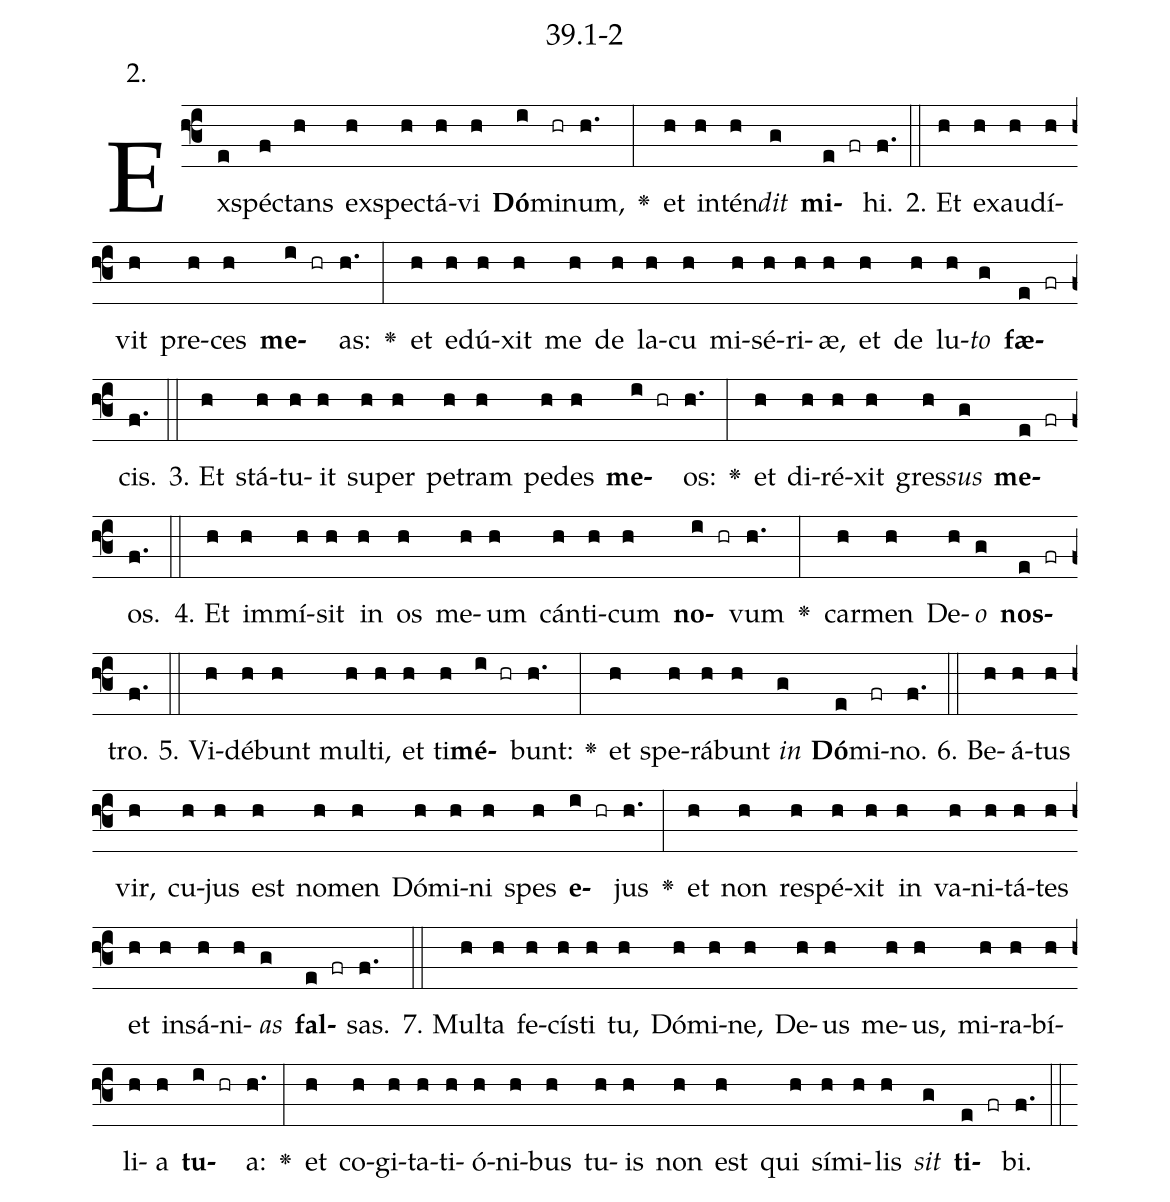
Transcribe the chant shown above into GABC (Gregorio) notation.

name: 39.1-2;
annotation: 2.;
%%
(f3)Ex(e)spéc(f)tans(h) ex(h)spec(h)tá(h)vi(h) <b>Dó</b>(i)mi(hr)num,(h.) <v>\greheightstar</v>(:) et(h) in(h)tén(h)<i>dit</i>(g) <b>mi</b>(e fr)hi.(f.) (::)
2. Et(h) ex(h)au(h)dí(h)vit(h) pre(h)ces(h) <b>me</b>(i hr)as:(h.) <v>\greheightstar</v>(:) et(h) e(h)dú(h)xit(h) me(h) de(h) la(h)cu(h) mi(h)sé(h)ri(h)æ,(h) et(h) de(h) lu(h)<i>to</i>(g) <b>fæ</b>(e fr)cis.(f.) (::)
3. Et(h) stá(h)tu(h)it(h) su(h)per(h) pe(h)tram(h) pe(h)des(h) <b>me</b>(i hr)os:(h.) <v>\greheightstar</v>(:) et(h) di(h)ré(h)xit(h) gres(h)<i>sus</i>(g) <b>me</b>(e fr)os.(f.) (::)
4. Et(h) im(h)mí(h)sit(h) in(h) os(h) me(h)um(h) cán(h)ti(h)cum(h) <b>no</b>(i hr)vum(h.) <v>\greheightstar</v>(:) car(h)men(h) De(h)<i>o</i>(g) <b>nos</b>(e fr)tro.(f.) (::)
5. Vi(h)dé(h)bunt(h) mul(h)ti,(h) et(h) ti(h)<b>mé</b>(i hr)bunt:(h.) <v>\greheightstar</v>(:) et(h) spe(h)rá(h)bunt(h) <i>in</i>(g) <b>Dó</b>(e)mi(fr)no.(f.) (::)
6. Be(h)á(h)tus(h) vir,(h) cu(h)jus(h) est(h) no(h)men(h) Dó(h)mi(h)ni(h) spes(h) <b>e</b>(i hr)jus(h.) <v>\greheightstar</v>(:) et(h) non(h) re(h)spé(h)xit(h) in(h) va(h)ni(h)tá(h)tes(h) et(h) in(h)sá(h)ni(h)<i>as</i>(g) <b>fal</b>(e fr)sas.(f.) (::)
7. Mul(h)ta(h) fe(h)cís(h)ti(h) tu,(h) Dó(h)mi(h)ne,(h) De(h)us(h) me(h)us,(h) mi(h)ra(h)bí(h)li(h)a(h) <b>tu</b>(i hr)a:(h.) <v>\greheightstar</v>(:) et(h) co(h)gi(h)ta(h)ti(h)ó(h)ni(h)bus(h) tu(h)is(h) non(h) est(h) qui(h) sí(h)mi(h)lis(h) <i>sit</i>(g) <b>ti</b>(e fr)bi.(f.) (::)
